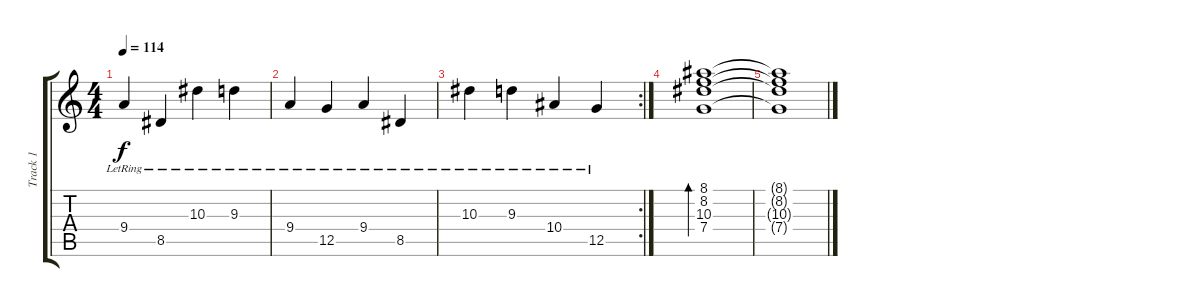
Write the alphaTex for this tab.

\track ("Track 1" "Track 1") {instrument electricguitarjazz}
\staff {score tabs}
\tuning (D4 A3 F3 C3 G2 C2) {hide}
\ts (4 4)
\tempo 114
\clef g2
\ks c
9.4{lr}.4{dy f} 8.5{lr}.4 10.3{lr}.4 9.3{lr}.4 |
9.4{lr}.4 12.5{lr}.4 9.4{lr}.4 8.5{lr}.4 |
\rc 2
10.3{lr}.4 9.3{lr}.4 10.4{lr}.4 12.5{lr}.4 |
(8.1 8.2 10.3 7.4).1{bd 480} |
(8.1{t} 8.2{t} 10.3{t} 7.4{t}).1
